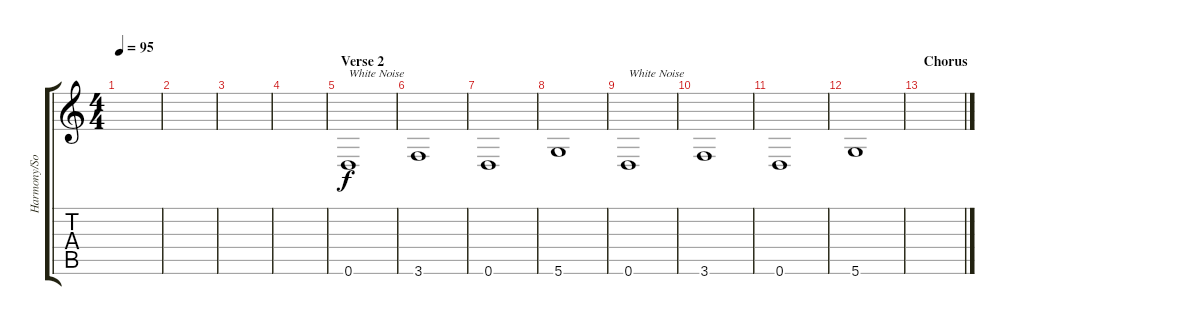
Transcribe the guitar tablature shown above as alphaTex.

\track ("Harmony/Solo 2" "Harmony/So") {instrument distortionguitar}
\staff {score tabs}
\tuning (D4 A3 F3 C3 G2 D2) {hide}
\ts (4 4)
\tempo 95
\clef g2
\ks c
|
|
|
|
\section ("" "Verse 2")
0.6.1{txt "White Noise" volume 15 balance 8 instrument synthstrings1} |
3.6.1 |
0.6.1 |
5.6.1 |
0.6.1{txt "White Noise" volume 15 balance 8 instrument synthstrings1} |
3.6.1 |
0.6.1 |
5.6.1 |
\section ("" "Chorus")
